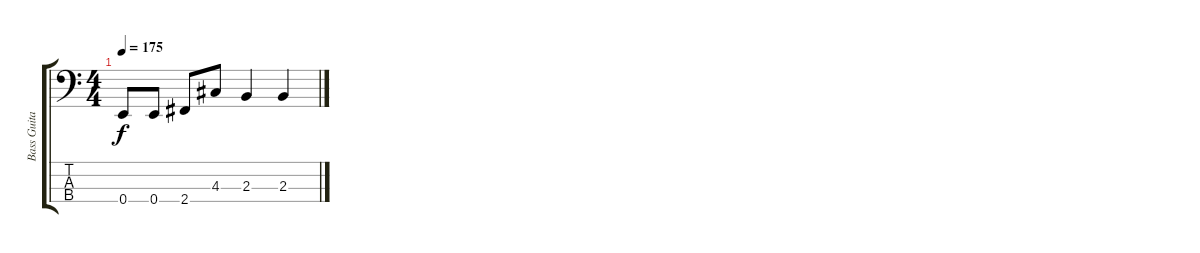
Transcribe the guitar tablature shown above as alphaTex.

\track ("Bass Guitar" "Bass Guita") {instrument electricbassfinger}
\staff {score tabs}
\tuning (G2 D2 A1 E1) {hide}
\ts (4 4)
\tempo 175
\clef f4
\ks c
0.4.8{dy f} 0.4.8 2.4.8 4.3.8 2.3.4 2.3.4
